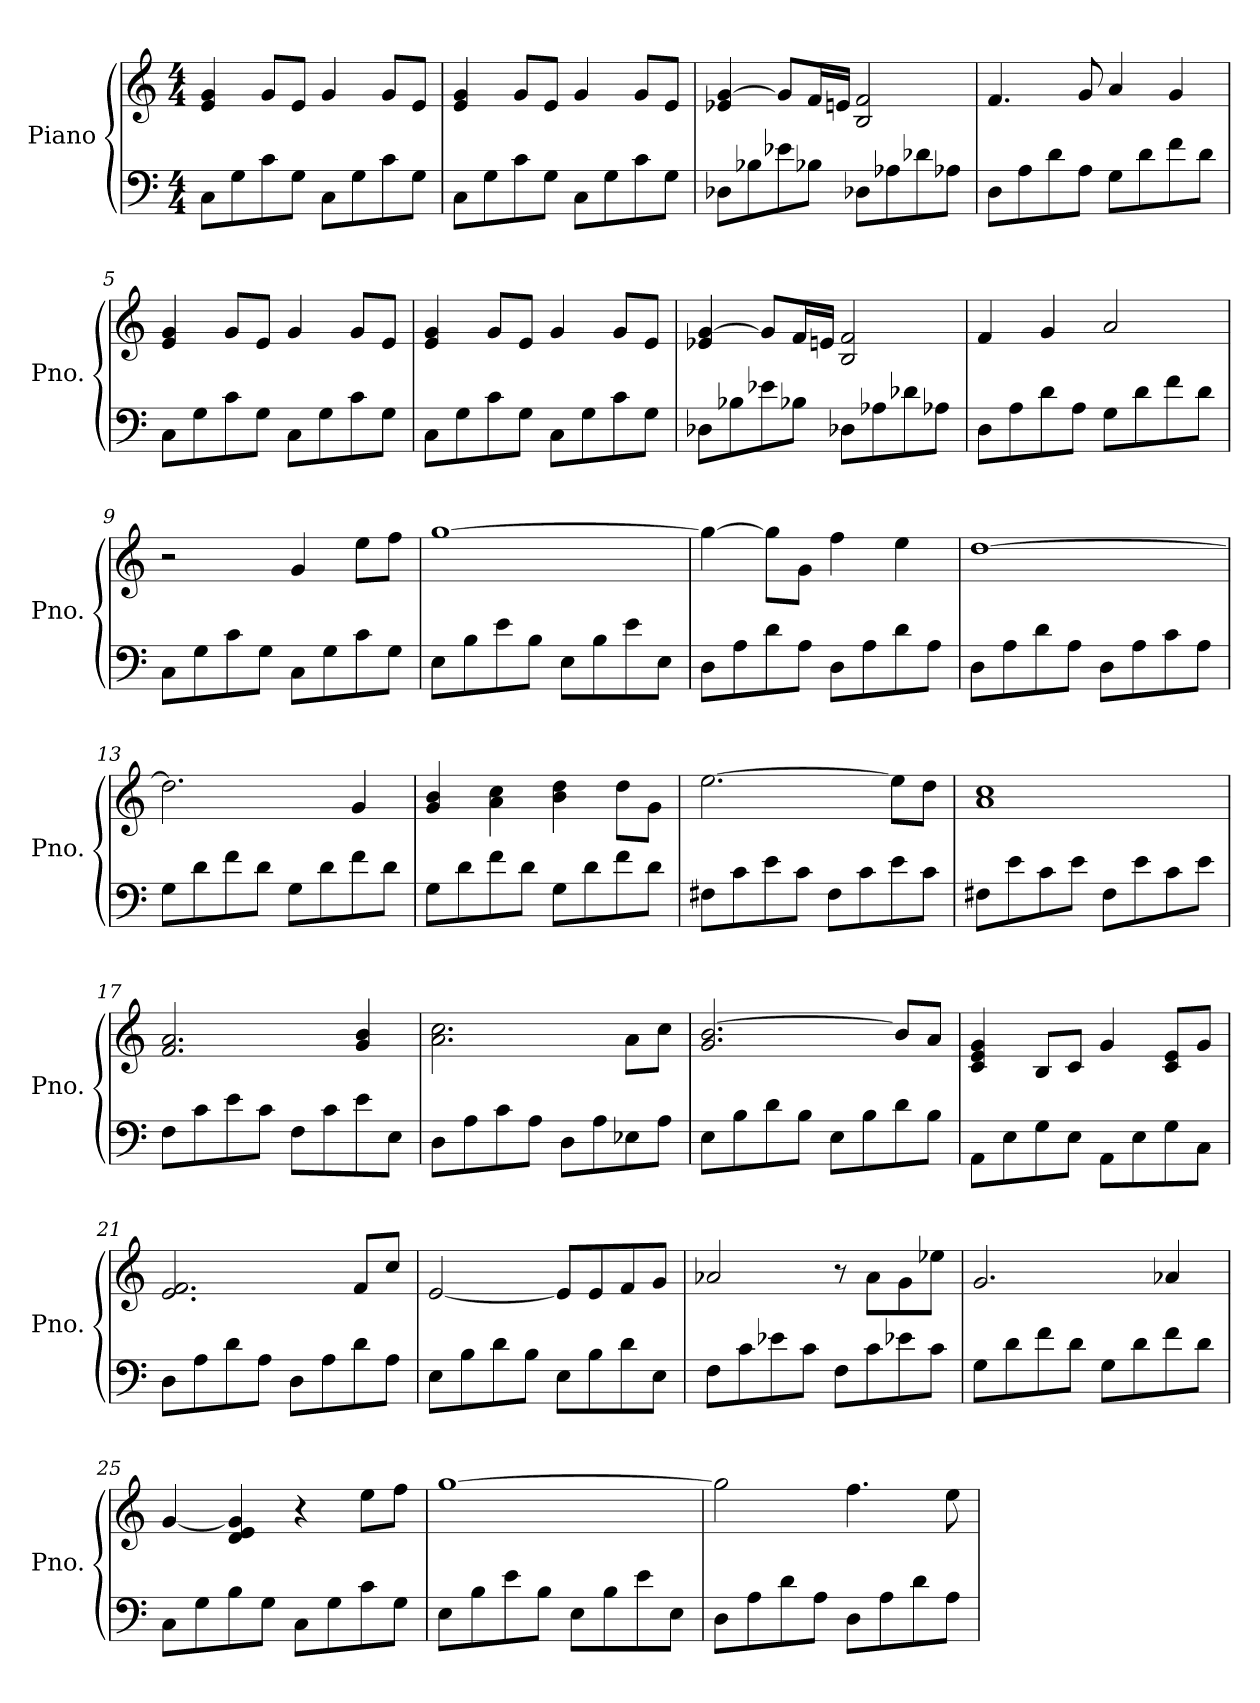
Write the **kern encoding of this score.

**kern	**kern
*part1	*part1
*staff2	*staff1
*I"Piano	*
*I'Pno.	*
*clefF4	*clefG2
*k[]	*k[]
*M4/4	*M4/4
*MM115	*MM115
=1	=1
8C\L	4e/ 4g/
8G\	.
8c\	8g/L
8G\J	8e/J
8C\L	4g/
8G\	.
8c\	8g/L
8G\J	8e/J
=2	=2
8C\L	4e/ 4g/
8G\	.
8c\	8g/L
8G\J	8e/J
8C\L	4g/
8G\	.
8c\	8g/L
8G\J	8e/J
=3	=3
8D-X\L	4e-X/ [4g/
8B-X\	.
8e-X\	8g/L]
8B-X\J	16f/L
.	16en/JJ
8D-X\L	2B/ 2f/
8A-X\	.
8d-X\	.
8A-X\J	.
=4	=4
8D\L	4.f/
8A\	.
8d\	.
8A\J	8g/
8G\L	4a/
8d\	.
8f\	4g/
8d\J	.
=5	=5
8C\L	4e/ 4g/
8G\	.
8c\	8g/L
8G\J	8e/J
8C\L	4g/
8G\	.
8c\	8g/L
8G\J	8e/J
!!LO:LB:g=z
=6	=6
8C\L	4e/ 4g/
8G\	.
8c\	8g/L
8G\J	8e/J
8C\L	4g/
8G\	.
8c\	8g/L
8G\J	8e/J
=7	=7
8D-X\L	4e-X/ [4g/
8B-X\	.
8e-X\	8g/L]
8B-X\J	16f/L
.	16en/JJ
8D-X\L	2B/ 2f/
8A-X\	.
8d-X\	.
8A-X\J	.
=8	=8
8D\L	4f/
8A\	.
8d\	4g/
8A\J	.
8G\L	2a/
8d\	.
8f\	.
8d\J	.
=9	=9
8C\L	2r
8G\	.
8c\	.
8G\J	.
8C\L	4g/
8G\	.
8c\	8ee\L
8G\J	8ff\J
=10	=10
8E\L	[1gg
8B\	.
8e\	.
8B\J	.
8E\L	.
8B\	.
8e\	.
8E\J	.
!!LO:LB:g=z
=11	=11
8D\L	4gg\_
8A\	.
8d\	8gg\L]
8A\J	8g\J
8D\L	4ff\
8A\	.
8d\	4ee\
8A\J	.
=12	=12
8D\L	[1dd
8A\	.
8d\	.
8A\J	.
8D\L	.
8A\	.
8c\	.
8A\J	.
=13	=13
8G\L	2.dd\]
8d\	.
8f\	.
8d\J	.
8G\L	.
8d\	.
8f\	4g/
8d\J	.
=14	=14
8G\L	4g/ 4b/
8d\	.
8f\	4a\ 4cc\
8d\J	.
8G\L	4b\ 4dd\
8d\	.
8f\	8dd\L
8d\J	8g\J
=15	=15
8F#X\L	[2.ee\
8c\	.
8e\	.
8c\J	.
8F#\L	.
8c\	.
8e\	8ee\L]
8c\J	8dd\J
!!LO:LB:g=z
=16	=16
8F#X\L	1a 1cc
8e\	.
8c\	.
8e\J	.
8F#\L	.
8e\	.
8c\	.
8e\J	.
=17	=17
8F\L	2.f/ 2.a/
8c\	.
8e\	.
8c\J	.
8F\L	.
8c\	.
8e\	4g/ 4b/
8E\J	.
=18	=18
8D\L	2.a\ 2.cc\
8A\	.
8c\	.
8A\J	.
8D\L	.
8A\	.
8E-X\	8a\L
8A\J	8cc\J
=19	=19
8E\L	2.g/ [2.b/
8B\	.
8d\	.
8B\J	.
8E\L	.
8B\	.
8d\	8b/L]
8B\J	8a/J
=20	=20
8AA\L	4c/ 4e/ 4g/
8E\	.
8G\	8B/L
8E\J	8c/J
8AA\L	4g/
8E\	.
8G\	8c/ 8e/L
8C\J	8g/J
!!LO:LB:g=z
=21	=21
8D\L	2.e/ 2.f/
8A\	.
8d\	.
8A\J	.
8D\L	.
8A\	.
8d\	8f/L
8A\J	8cc/J
=22	=22
8E\L	[2e/
8B\	.
8d\	.
8B\J	.
8E\L	8e/L]
8B\	8e/
8d\	8f/
8E\J	8g/J
=23	=23
8F\L	2a-X/
8c\	.
8e-X\	.
8c\J	.
8F\L	8r
8c\	8a-\L
8e-X\	8g\
8c\J	8ee-X\J
=24	=24
8G\L	2.g/
8d\	.
8f\	.
8d\J	.
8G\L	.
8d\	.
8f\	4a-X/
8d\J	.
=25	=25
8C\L	[4g/
8G\	.
8B\	4d/ 4e/ 4g/]
8G\J	.
8C\L	4r
8G\	.
8c\	8ee\L
8G\J	8ff\J
!!LO:PB:g=z
=26	=26
8E\L	[1gg
8B\	.
8e\	.
8B\J	.
8E\L	.
8B\	.
8e\	.
8E\J	.
=27	=27
8D\L	2gg\]
8A\	.
8d\	.
8A\J	.
8D\L	4.ff\
8A\	.
8d\	.
8A\J	8ee\
=	=
*-	*-
